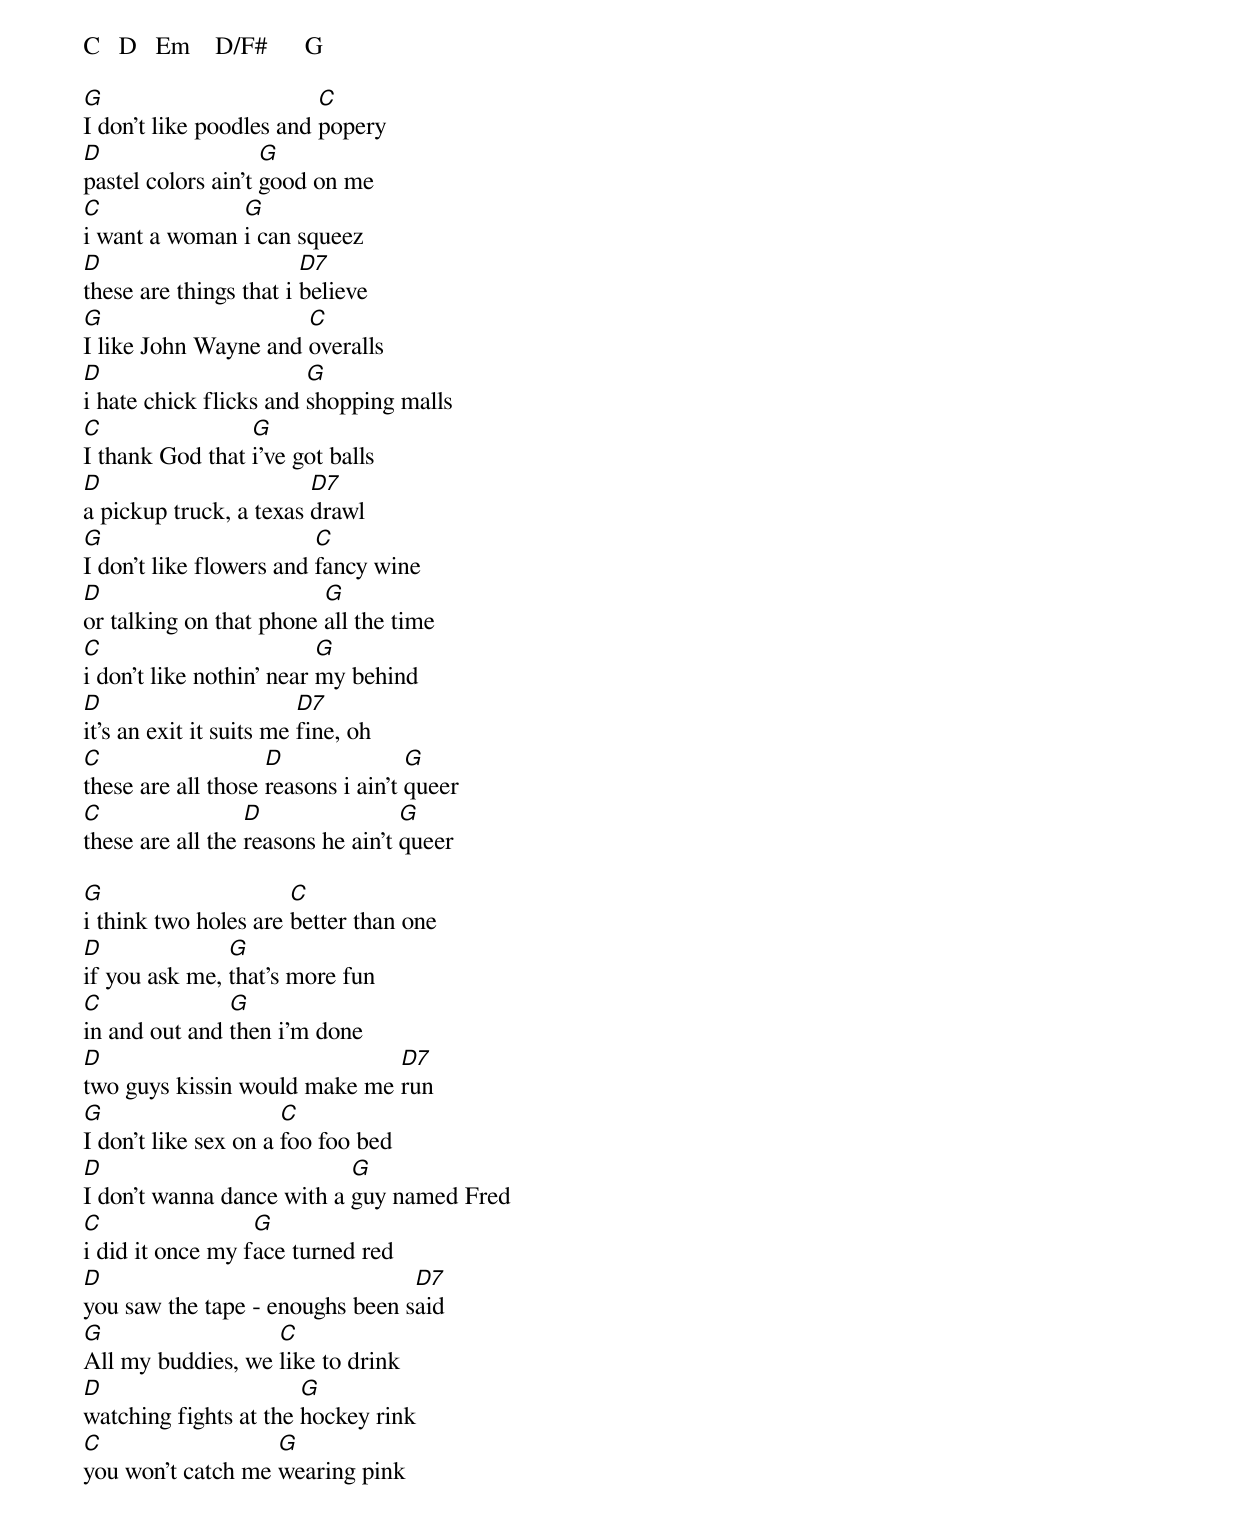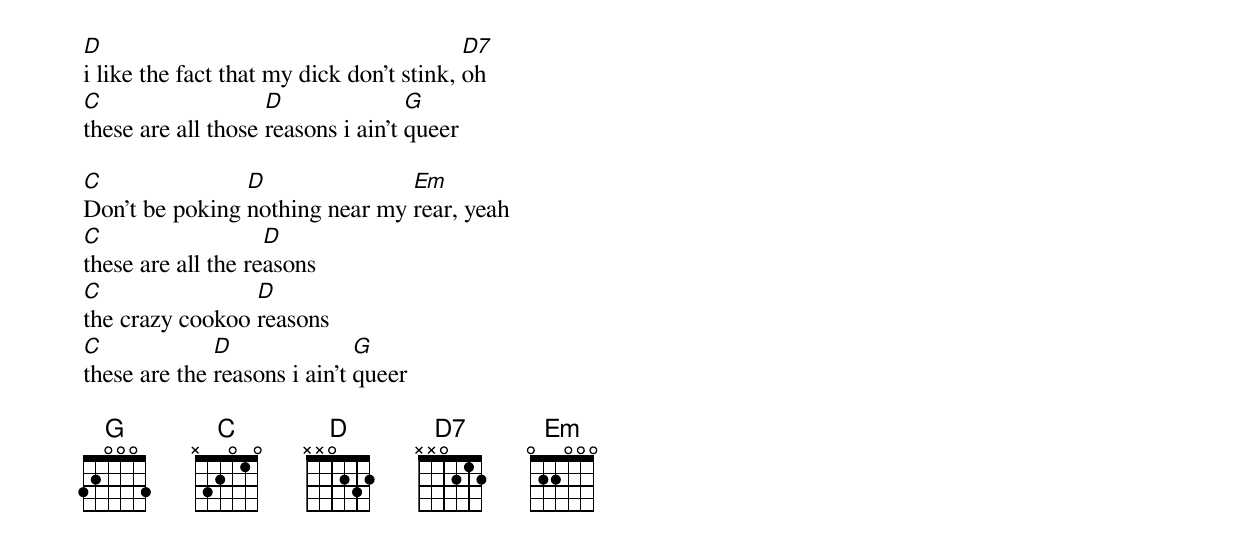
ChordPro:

C   D   Em    D/F#      G

[G]I don't like poodles and [C]popery
[D]pastel colors ain't [G]good on me
[C]i want a woman [G]i can squeez
[D]these are things that i [D7]believe
[G]I like John Wayne and [C]overalls
[D]i hate chick flicks and [G]shopping malls
[C]I thank God that [G]i've got balls
[D]a pickup truck, a texas [D7]drawl
[G]I don't like flowers and [C]fancy wine
[D]or talking on that phone [G]all the time
[C]i don't like nothin' near [G]my behind
[D]it's an exit it suits me [D7]fine, oh
[C]these are all those [D]reasons i ain't [G]queer
[C]these are all the [D]reasons he ain't [G]queer

[G]i think two holes are [C]better than one
[D]if you ask me, [G]that's more fun
[C]in and out and [G]then i'm done
[D]two guys kissin would make me [D7]run
[G]I don't like sex on a [C]foo foo bed
[D]I don't wanna dance with a [G]guy named Fred
[C]i did it once my f[G]ace turned red
[D]you saw the tape - enoughs been s[D7]aid
[G]All my buddies, we [C]like to drink
[D]watching fights at the [G]hockey rink
[C]you won't catch me [G]wearing pink
[D]i like the fact that my dick don't stink, [D7]oh
[C]these are all those [D]reasons i ain't [G]queer

[C]Don't be poking [D]nothing near my [Em]rear, yeah
[C]these are all the re[D]asons
[C]the crazy cookoo [D]reasons
[C]these are the [D]reasons i ain't [G]queer

{% include music-notes.html %}
